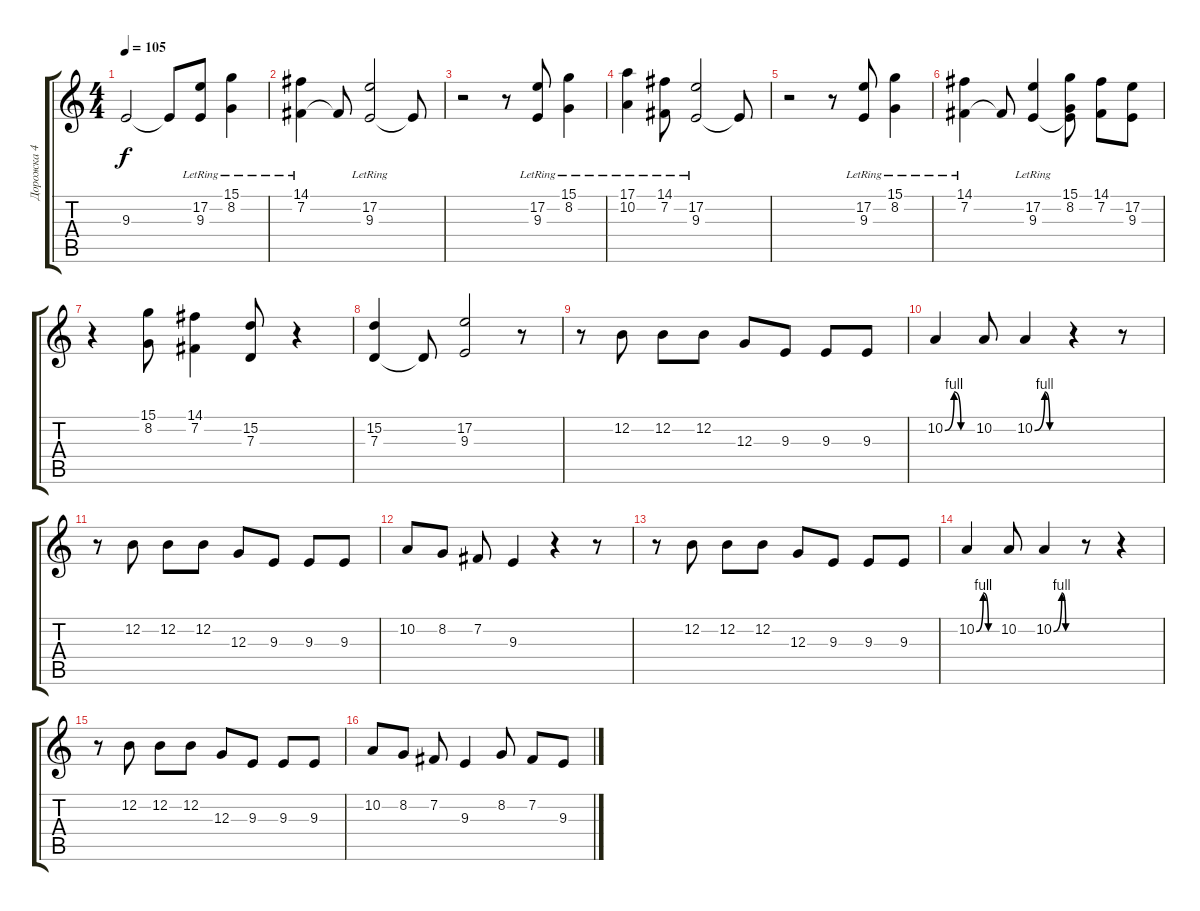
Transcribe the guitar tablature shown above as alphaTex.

\track ("Дорожка 4" "Дорожка 4") {instrument fx4atmosphere}
\staff {score tabs}
\tuning (E4 B3 G3 D3 A2 E2) {hide}
\ts (4 4)
\tempo 105
\clef g2
\ks c
9.3{t}.2{dy f} 9.3{t}.8 (17.2 9.3{lr}).8 (15.1 8.2{lr}).4 |
(14.1 7.2{lr}).4 7.2{t}.8 (17.2 9.3{lr}).2 9.3{t}.8 |
r.2 r.8 (17.2 9.3{lr}).8 (15.1 8.2{lr}).4 |
(17.1 10.2{lr}).4 (14.1 7.2{lr}).8 (17.2 9.3{lr}).2 9.3{t}.8 |
r.2 r.8 (17.2 9.3{lr}).8 (15.1 8.2{lr}).4 |
(14.1 7.2{lr}).4 7.2{t}.8 (17.2 9.3{lr}).4 (15.1 8.2 9.3{t}).8 (14.1 7.2).8 (17.2 9.3).8 |
r.4 (15.1 8.2).8 (14.1 7.2).4 (15.2 7.3).8 r.4 |
(15.2 7.3).4 7.3{t}.8 (17.2 9.3).2 r.8 |
r.8 12.2.8 12.2.8 12.2.8 12.3.8 9.3.8 9.3.8 9.3.8 |
10.2{be (custom 0 0 20 4 35 0 60 0)}.4 10.2.8 10.2{be (custom 0 0 20 4 30 0 60 0)}.4 r.4 r.8 |
r.8 12.2.8 12.2.8 12.2.8 12.3.8 9.3.8 9.3.8 9.3.8 |
10.2.8 8.2.8 7.2.8 9.3.4 r.4 r.8 |
r.8 12.2.8 12.2.8 12.2.8 12.3.8 9.3.8 9.3.8 9.3.8 |
10.2{be (custom 0 0 20 4 35 0 60 0)}.4 10.2.8 10.2{be (custom 0 0 20 4 30 0 60 0)}.4 r.8 r.4 |
r.8 12.2.8 12.2.8 12.2.8 12.3.8 9.3.8 9.3.8 9.3.8 |
10.2.8 8.2.8 7.2.8 9.3.4 8.2.8 7.2.8 9.3.8
